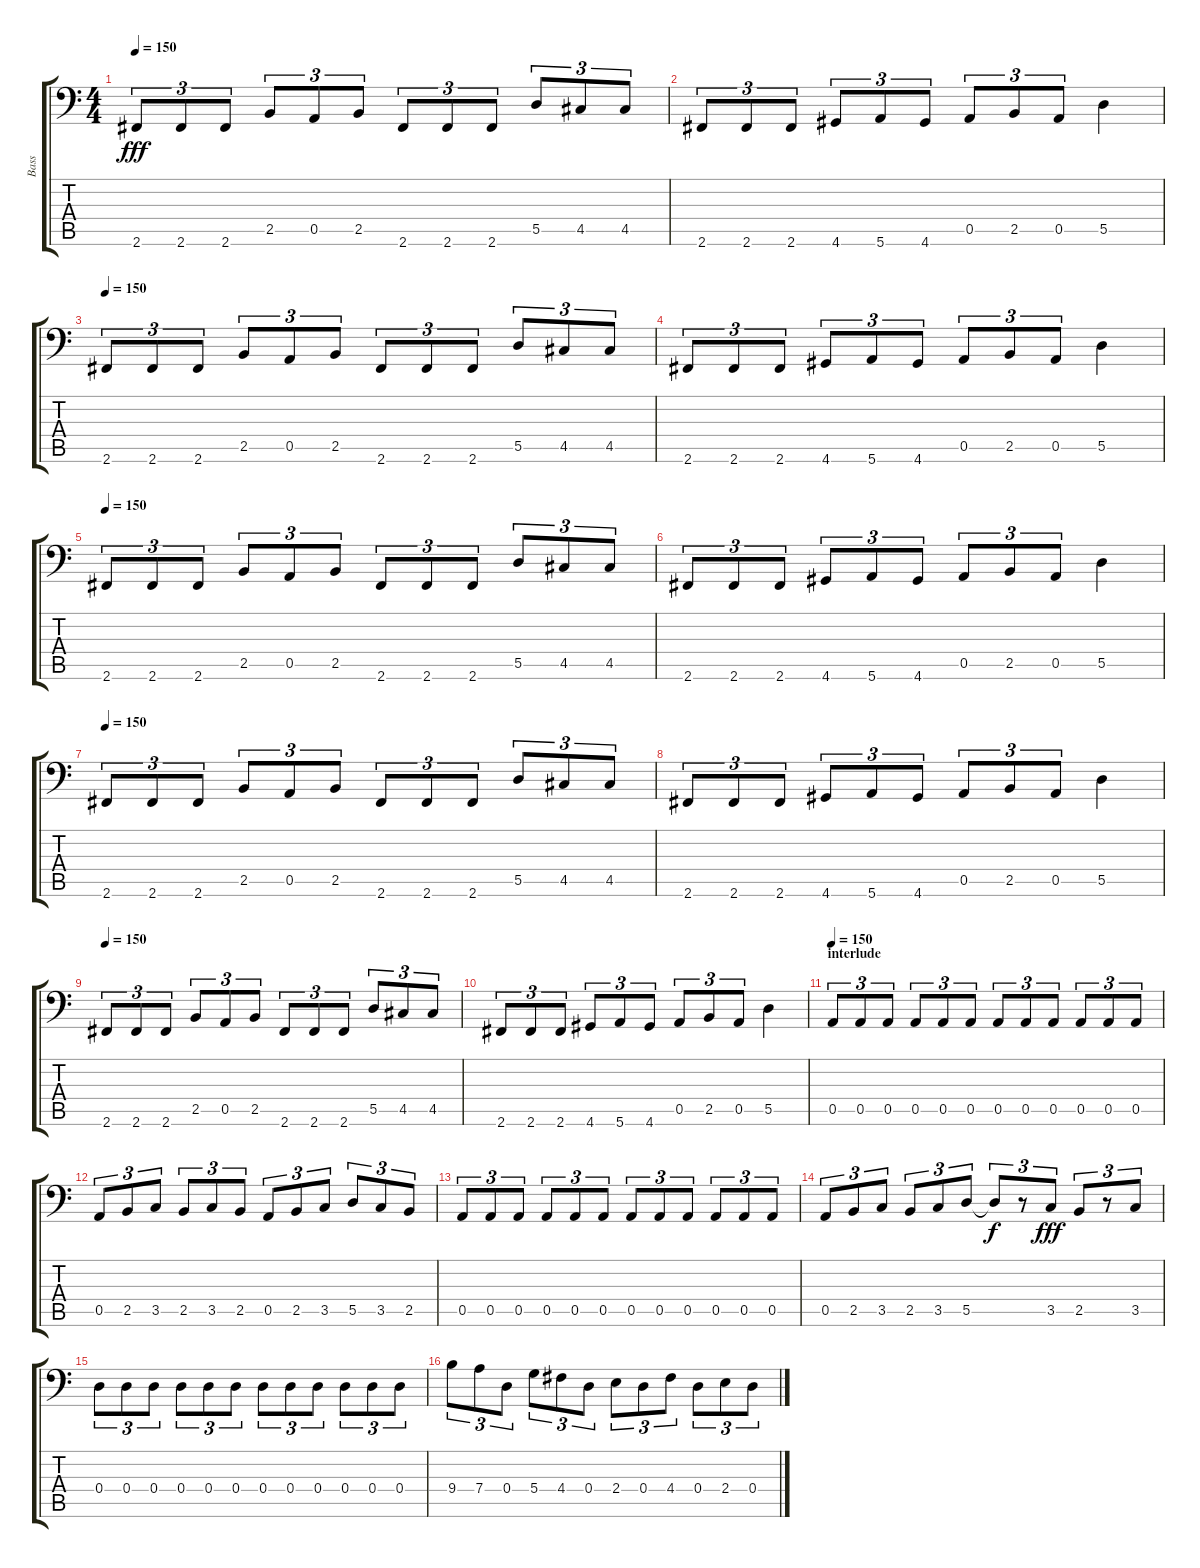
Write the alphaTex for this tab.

\track ("Bass" "Bass") {instrument electricbassfinger}
\staff {score tabs}
\tuning (E3 B2 G2 D2 A1 E1) {hide}
\ts (4 4)
\tempo 150
\clef f4
\ks c
2.6.8{tu (3 2) dy fff} 2.6.8{tu (3 2)} 2.6.8{tu (3 2)} 2.5.8{tu (3 2)} 0.5.8{tu (3 2)} 2.5.8{tu (3 2)} 2.6.8{tu (3 2)} 2.6.8{tu (3 2)} 2.6.8{tu (3 2)} 5.5.8{tu (3 2)} 4.5.8{tu (3 2)} 4.5.8{tu (3 2)} |
2.6.8{tu (3 2)} 2.6.8{tu (3 2)} 2.6.8{tu (3 2)} 4.6.8{tu (3 2)} 5.6.8{tu (3 2)} 4.6.8{tu (3 2)} 0.5.8{tu (3 2)} 2.5.8{tu (3 2)} 0.5.8{tu (3 2)} 5.5.4 |
\tempo 150
2.6.8{tu (3 2)} 2.6.8{tu (3 2)} 2.6.8{tu (3 2)} 2.5.8{tu (3 2)} 0.5.8{tu (3 2)} 2.5.8{tu (3 2)} 2.6.8{tu (3 2)} 2.6.8{tu (3 2)} 2.6.8{tu (3 2)} 5.5.8{tu (3 2)} 4.5.8{tu (3 2)} 4.5.8{tu (3 2)} |
2.6.8{tu (3 2)} 2.6.8{tu (3 2)} 2.6.8{tu (3 2)} 4.6.8{tu (3 2)} 5.6.8{tu (3 2)} 4.6.8{tu (3 2)} 0.5.8{tu (3 2)} 2.5.8{tu (3 2)} 0.5.8{tu (3 2)} 5.5.4 |
\tempo 150
2.6.8{tu (3 2)} 2.6.8{tu (3 2)} 2.6.8{tu (3 2)} 2.5.8{tu (3 2)} 0.5.8{tu (3 2)} 2.5.8{tu (3 2)} 2.6.8{tu (3 2)} 2.6.8{tu (3 2)} 2.6.8{tu (3 2)} 5.5.8{tu (3 2)} 4.5.8{tu (3 2)} 4.5.8{tu (3 2)} |
2.6.8{tu (3 2)} 2.6.8{tu (3 2)} 2.6.8{tu (3 2)} 4.6.8{tu (3 2)} 5.6.8{tu (3 2)} 4.6.8{tu (3 2)} 0.5.8{tu (3 2)} 2.5.8{tu (3 2)} 0.5.8{tu (3 2)} 5.5.4 |
\tempo 150
2.6.8{tu (3 2)} 2.6.8{tu (3 2)} 2.6.8{tu (3 2)} 2.5.8{tu (3 2)} 0.5.8{tu (3 2)} 2.5.8{tu (3 2)} 2.6.8{tu (3 2)} 2.6.8{tu (3 2)} 2.6.8{tu (3 2)} 5.5.8{tu (3 2)} 4.5.8{tu (3 2)} 4.5.8{tu (3 2)} |
2.6.8{tu (3 2)} 2.6.8{tu (3 2)} 2.6.8{tu (3 2)} 4.6.8{tu (3 2)} 5.6.8{tu (3 2)} 4.6.8{tu (3 2)} 0.5.8{tu (3 2)} 2.5.8{tu (3 2)} 0.5.8{tu (3 2)} 5.5.4 |
\tempo 150
2.6.8{tu (3 2)} 2.6.8{tu (3 2)} 2.6.8{tu (3 2)} 2.5.8{tu (3 2)} 0.5.8{tu (3 2)} 2.5.8{tu (3 2)} 2.6.8{tu (3 2)} 2.6.8{tu (3 2)} 2.6.8{tu (3 2)} 5.5.8{tu (3 2)} 4.5.8{tu (3 2)} 4.5.8{tu (3 2)} |
2.6.8{tu (3 2)} 2.6.8{tu (3 2)} 2.6.8{tu (3 2)} 4.6.8{tu (3 2)} 5.6.8{tu (3 2)} 4.6.8{tu (3 2)} 0.5.8{tu (3 2)} 2.5.8{tu (3 2)} 0.5.8{tu (3 2)} 5.5.4 |
\section ("" "interlude")
\tempo 150
0.5.8{tu (3 2)} 0.5.8{tu (3 2)} 0.5.8{tu (3 2)} 0.5.8{tu (3 2)} 0.5.8{tu (3 2)} 0.5.8{tu (3 2)} 0.5.8{tu (3 2)} 0.5.8{tu (3 2)} 0.5.8{tu (3 2)} 0.5.8{tu (3 2)} 0.5.8{tu (3 2)} 0.5.8{tu (3 2)} |
0.5.8{tu (3 2)} 2.5.8{tu (3 2)} 3.5.8{tu (3 2)} 2.5.8{tu (3 2)} 3.5.8{tu (3 2)} 2.5.8{tu (3 2)} 0.5.8{tu (3 2)} 2.5.8{tu (3 2)} 3.5.8{tu (3 2)} 5.5.8{tu (3 2)} 3.5.8{tu (3 2)} 2.5.8{tu (3 2)} |
0.5.8{tu (3 2)} 0.5.8{tu (3 2)} 0.5.8{tu (3 2)} 0.5.8{tu (3 2)} 0.5.8{tu (3 2)} 0.5.8{tu (3 2)} 0.5.8{tu (3 2)} 0.5.8{tu (3 2)} 0.5.8{tu (3 2)} 0.5.8{tu (3 2)} 0.5.8{tu (3 2)} 0.5.8{tu (3 2)} |
0.5.8{tu (3 2)} 2.5.8{tu (3 2)} 3.5.8{tu (3 2)} 2.5.8{tu (3 2)} 3.5.8{tu (3 2)} 5.5.8{tu (3 2)} 5.5{t}.8{tu (3 2) dy f} r.8{tu (3 2)} 3.5.8{tu (3 2) dy fff} 2.5.8{tu (3 2)} r.8{tu (3 2)} 3.5.8{tu (3 2)} |
0.4.8{tu (3 2)} 0.4.8{tu (3 2)} 0.4.8{tu (3 2)} 0.4.8{tu (3 2)} 0.4.8{tu (3 2)} 0.4.8{tu (3 2)} 0.4.8{tu (3 2)} 0.4.8{tu (3 2)} 0.4.8{tu (3 2)} 0.4.8{tu (3 2)} 0.4.8{tu (3 2)} 0.4.8{tu (3 2)} |
9.4.8{tu (3 2)} 7.4.8{tu (3 2)} 0.4.8{tu (3 2)} 5.4.8{tu (3 2)} 4.4.8{tu (3 2)} 0.4.8{tu (3 2)} 2.4.8{tu (3 2)} 0.4.8{tu (3 2)} 4.4.8{tu (3 2)} 0.4.8{tu (3 2)} 2.4.8{tu (3 2)} 0.4.8{tu (3 2)}
